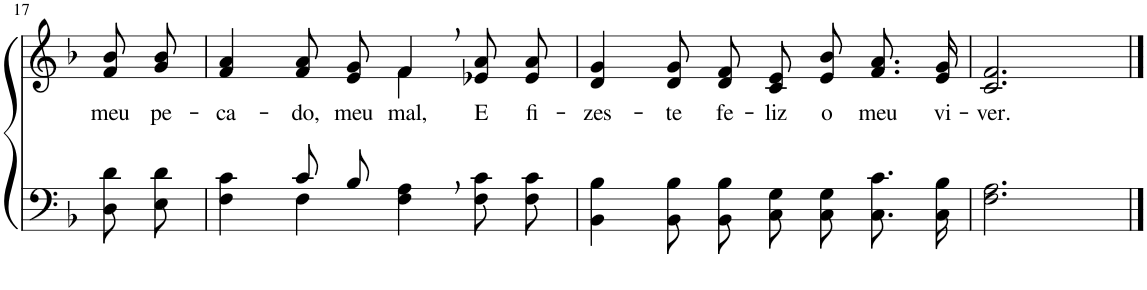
**kern	**kern	**text
*part2	*part1	*part1
*staff2	*staff1	*staff1
*I"Parte III e IV	*I"Parte I e II	*
!!LO:PB:g=z
*clefF4	*clefG2	*
*Trd1c2	*Trd1c2	*
*k[b-]	*k[b-]	*
*M4/4	*M4/4	*
*met(c)	*met(c)	*
=17	=17	=17
!	!	!LO:LY:b
8D\ 8d\L	8f/ 8b-/L	meu
!	!	!LO:LY:b
8E\ 8d\J	8g/ 8b-/J	pe-
=18	=18	=18
*^	*	*
!	!	!	!LO:LY:b
*	*	*^	*
4ryy	4F\ 4c\	4f/ 4a/	2ryy	-ca-
!	!	!	!	!LO:LY:b
8c/L	4F\	8f/ 8a/L	.	-do,
!	!	!	!	!LO:LY:b
8B-/J	.	8e/ 8g/J	.	meu
!	!	!	!	!LO:LY:b
4ryy	4F\ 4A\	4f,/	4f\	mal,
!	!	!	!	!LO:LY:b
4ryy	8F\ 8c\L	8e-X/ 8a/L	4ryy	E
!	!	!	!	!LO:LY:b
.	8F\ 8c\J	8e-/ 8a/J	.	fi-
*	*	*v	*v	*
=19	=19	=19	=19
!	!	!	!LO:LY:b
*v	*v	*	*
4BB-\ 4B-\	4d/ 4g/	-zes-
!	!	!LO:LY:b
8BB-\ 8B-\L	8d/ 8g/L	-te
!	!	!LO:LY:b
8BB-\ 8B-\J	8d/ 8f/J	fe-
!	!	!LO:LY:b
8C\ 8G\L	8c/ 8e/L	-liz
!	!	!LO:LY:b
8C\ 8G\J	8e/ 8b-/J	o
!	!	!LO:LY:b
8.C\ 8.c\L	8.f/ 8.a/L	meu
!	!	!LO:LY:b
16C\ 16B-\Jk	16e/ 16g/Jk	vi-
=20	=20	=20
!	!	!LO:LY:b
2.F\ 2.A\	2.c/ 2.f/	-ver.
==	==	==
*-	*-	*-
